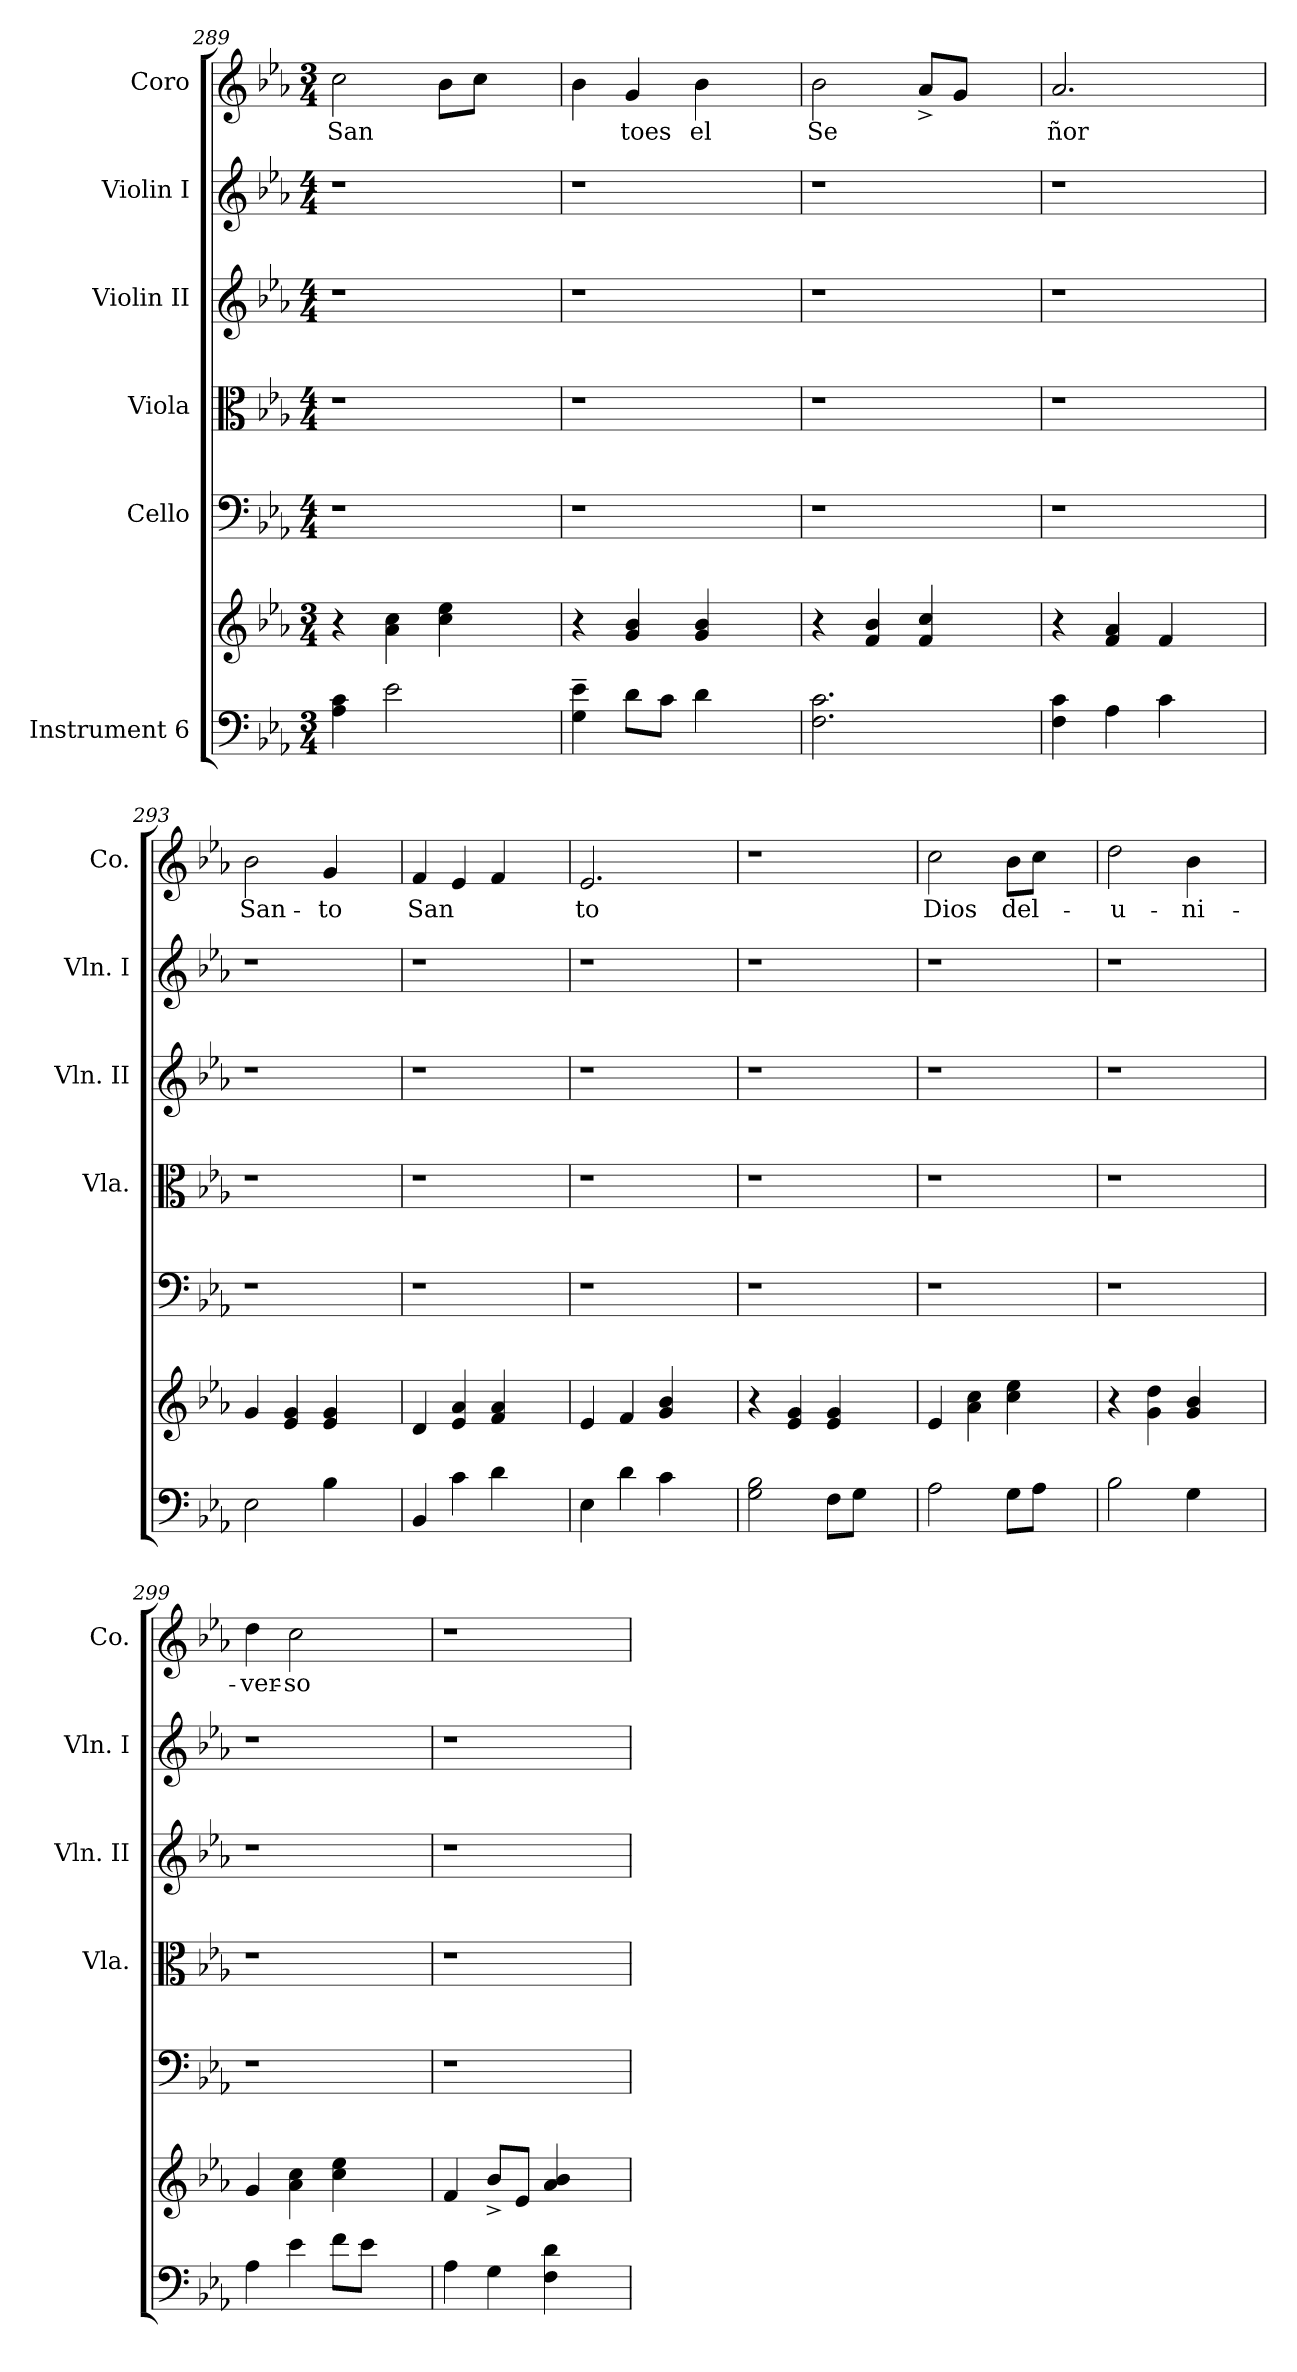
**kern	**kern	**kern	**kern	**kern	**kern	**kern	**text
*part6	*part6	*part5	*part4	*part3	*part2	*part1	*part1
*staff7	*staff6	*staff5	*staff4	*staff3	*staff2	*staff1	*staff1
*I"Instrument 6	*	*I"Cello	*I"Viola	*I"Violin II	*I"Violin I	*I"Coro	*
*	*	*	*I'Vla.	*I'Vln. II	*I'Vln. I	*I'Co.	*
*clefF4	*clefG2	*clefF4	*clefC3	*clefG2	*clefG2	*clefG2	*
*k[b-e-a-]	*k[b-e-a-]	*k[b-e-a-]	*k[b-e-a-]	*k[b-e-a-]	*k[b-e-a-]	*k[b-e-a-]	*
*E-:	*E-:	*E-:	*E-:	*E-:	*E-:	*E-:	*
*M3/4	*M3/4	*M4/4	*M4/4	*M4/4	*M4/4	*M3/4	*
=289	=289	=289	=289	=289	=289	=289	=289
!	!	!	!	!	!	!	!LO:LY:b
4A-\ 4c\	4r	1r	1r	1r	1r	2cc\	San
2e-\	4a-\ 4cc\	.	.	.	.	.	.
.	4cc\ 4ee-\	.	.	.	.	8b-\L	.
.	.	.	.	.	.	8cc\J	.
4ryy	4ryy	.	.	.	.	4ryy	.
=290	=290	=290	=290	=290	=290	=290	=290
4G\~> 4e-\~>	4r	1r	1r	1r	1r	4b-\	.
!	!	!	!	!	!	!	!LO:LY:b:cj
8d\L	4g/ 4b-/	.	.	.	.	4g/	toes
8c\J	.	.	.	.	.	.	.
!	!	!	!	!	!	!	!LO:LY:b:cj
4d\	4g/ 4b-/	.	.	.	.	4b-\	el
4ryy	4ryy	.	.	.	.	4ryy	.
=291	=291	=291	=291	=291	=291	=291	=291
!	!	!	!	!	!	!	!LO:LY:b:cj
2.c\ 2.F\	4r	1r	1r	1r	1r	2b-\	Se
.	4f/ 4b-/	.	.	.	.	.	.
.	4f/ 4cc/	.	.	.	.	8a-^>/L	.
.	.	.	.	.	.	8g/J	.
4ryy	4ryy	.	.	.	.	4ryy	.
=292	=292	=292	=292	=292	=292	=292	=292
!	!	!	!	!	!	!	!LO:LY:b:cj
4F\ 4c\	4r	1r	1r	1r	1r	2.a-/	ñor
4A-\	4f/ 4a-/	.	.	.	.	.	.
4c\	4f/	.	.	.	.	.	.
4ryy	4ryy	.	.	.	.	4ryy	.
=293	=293	=293	=293	=293	=293	=293	=293
!	!	!	!	!	!	!	!LO:LY:b:cj
2E-\	4g/	1r	1r	1r	1r	2b-\	San-
.	4e-/ 4g/	.	.	.	.	.	.
!	!	!	!	!	!	!	!LO:LY:b:cj
4B-\	4e-/ 4g/	.	.	.	.	4g/	-to
4ryy	4ryy	.	.	.	.	4ryy	.
!!LO:PB:g=z
=294	=294	=294	=294	=294	=294	=294	=294
!	!	!	!	!	!	!	!LO:LY:b
4BB-/	4d/	1r	1r	1r	1r	4f/	San
4c\	4e-/ 4a-/	.	.	.	.	4e-/	.
4d\	4a-/ 4f/	.	.	.	.	4f/	.
4ryy	4ryy	.	.	.	.	4ryy	.
=295	=295	=295	=295	=295	=295	=295	=295
!	!	!	!	!	!	!	!LO:LY:b:cj
4E-\	4e-/	1r	1r	1r	1r	2.e-/	to
4d\	4f/	.	.	.	.	.	.
4c\	4g/ 4b-/	.	.	.	.	.	.
4ryy	4ryy	.	.	.	.	4ryy	.
=296	=296	=296	=296	=296	=296	=296	=296
!	!	!	!	!	!	!LO:N:vis=1	!
2B-\ 2G\	4r	1r	1r	1r	1r	2.r	.
.	4e-/ 4g/	.	.	.	.	.	.
8F\L	4e-/ 4g/	.	.	.	.	.	.
8G\J	.	.	.	.	.	.	.
4ryy	4ryy	.	.	.	.	4ryy	.
=297	=297	=297	=297	=297	=297	=297	=297
!	!	!	!	!	!	!	!LO:LY:b:cj
2A-\	4e-/	1r	1r	1r	1r	2cc\	Dios
.	4a-\ 4cc\	.	.	.	.	.	.
!	!	!	!	!	!	!	!LO:LY:b:cj
8G\L	4cc\ 4ee-\	.	.	.	.	8b-\L	del-
8A-\J	.	.	.	.	.	8cc\J	.
4ryy	4ryy	.	.	.	.	4ryy	.
=298	=298	=298	=298	=298	=298	=298	=298
!	!	!	!	!	!	!	!LO:LY:b:cj
2B-\	4r	1r	1r	1r	1r	2dd\	-u-
.	4g\ 4dd\	.	.	.	.	.	.
!	!	!	!	!	!	!	!LO:LY:b:cj
4G\	4g/ 4b-/	.	.	.	.	4b-\	-ni-
4ryy	4ryy	.	.	.	.	4ryy	.
=299	=299	=299	=299	=299	=299	=299	=299
!	!	!	!	!	!	!	!LO:LY:b:cj
4A-\	4g/	1r	1r	1r	1r	4dd\	-ver-
!	!	!	!	!	!	!	!LO:LY:b:cj
4e-\	4a-\ 4cc\	.	.	.	.	2cc\	-so
8f\L	4cc\ 4ee-\	.	.	.	.	.	.
8e-\J	.	.	.	.	.	.	.
4ryy	4ryy	.	.	.	.	4ryy	.
=300	=300	=300	=300	=300	=300	=300	=300
!	!	!	!	!	!	!LO:N:vis=1	!
4A-\	4f/	1r	1r	1r	1r	2.r	.
4G\	8b-^>/L	.	.	.	.	.	.
.	8e-/J	.	.	.	.	.	.
4F\ 4d\	4a-/ 4b-/	.	.	.	.	.	.
4ryy	4ryy	.	.	.	.	4ryy	.
=	=	=	=	=	=	=	=
*-	*-	*-	*-	*-	*-	*-	*-
